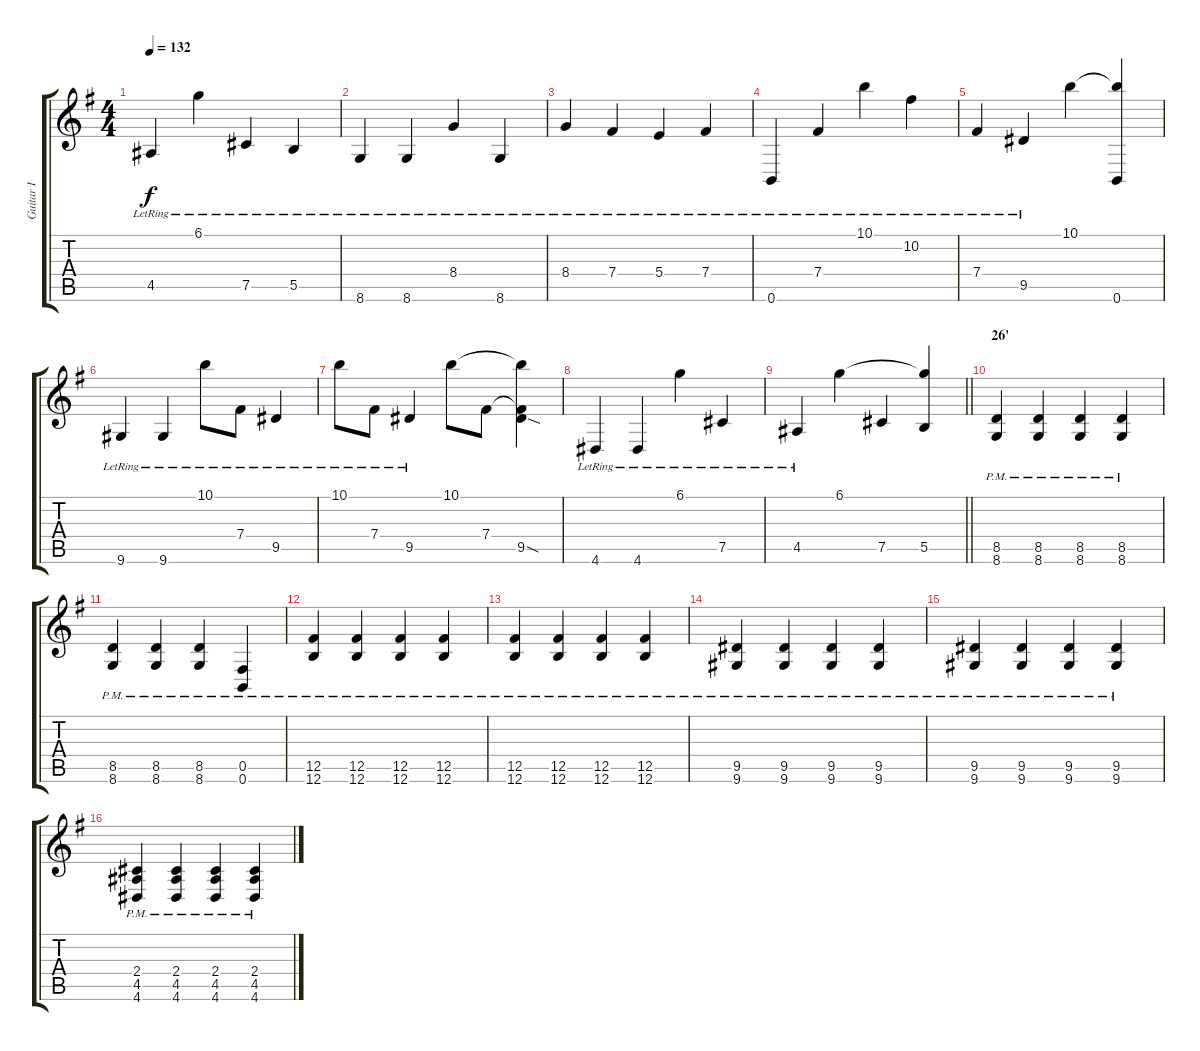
\track ("Guitar I" "Guitar I") {instrument overdrivenguitar}
\staff {score tabs}
\tuning (Db4 Ab3 E3 B2 Gb2 B1) {hide}
\ts (4 4)
\tempo 132
\clef g2
\ks eminor
4.5{lr}.4{dy f} 6.1{lr}.4 7.5{lr}.4 5.5{lr}.4 |
8.6{lr}.4 8.6{lr}.4 8.4{lr}.4 8.6{lr}.4 |
8.4{lr}.4 7.4{lr}.4 5.4{lr}.4 7.4{lr}.4 |
0.6{lr}.4 7.4{lr}.4 10.1{lr}.4 10.2{lr}.4 |
7.4{lr}.4 9.5{lr}.4 10.1.4 (10.1{t} 0.6).4 |
9.6{lr}.4 9.6{lr}.4 10.1{lr}.8 7.4{lr}.8 9.5{lr}.4 |
10.1{lr}.8 7.4{lr}.8 9.5{lr}.4 10.1.8 7.4.8 (10.1{t} 7.4{t} 9.5{sod}).4 |
4.6{lr}.4 4.6{lr}.4 6.1{lr}.4 7.5{lr}.4 |
\barLineRight lightlight
4.5{lr}.4 6.1.4 7.5.4 (6.1{t} 5.5).4 |
\section ("" "26'")
(8.5{pm} 8.6{pm}).4 (8.5{pm} 8.6{pm}).4 (8.5{pm} 8.6{pm}).4 (8.5{pm} 8.6{pm}).4 |
(8.5{pm} 8.6{pm}).4 (8.5{pm} 8.6{pm}).4 (8.5{pm} 8.6{pm}).4 (0.5{pm} 0.6{pm}).4 |
(12.5{pm} 12.6{pm}).4 (12.5{pm} 12.6{pm}).4 (12.5{pm} 12.6{pm}).4 (12.5{pm} 12.6{pm}).4 |
(12.5{pm} 12.6{pm}).4 (12.5{pm} 12.6{pm}).4 (12.5{pm} 12.6{pm}).4 (12.5{pm} 12.6{pm}).4 |
(9.5{pm} 9.6{pm}).4 (9.5{pm} 9.6{pm}).4 (9.5{pm} 9.6{pm}).4 (9.5{pm} 9.6{pm}).4 |
(9.5{pm} 9.6{pm}).4 (9.5{pm} 9.6{pm}).4 (9.5{pm} 9.6{pm}).4 (9.5{pm} 9.6{pm}).4 |
(2.4{pm} 4.5{pm} 4.6{pm}).4 (2.4{pm} 4.5{pm} 4.6{pm}).4 (2.4{pm} 4.5{pm} 4.6{pm}).4 (2.4{pm} 4.5{pm} 4.6{pm}).4
